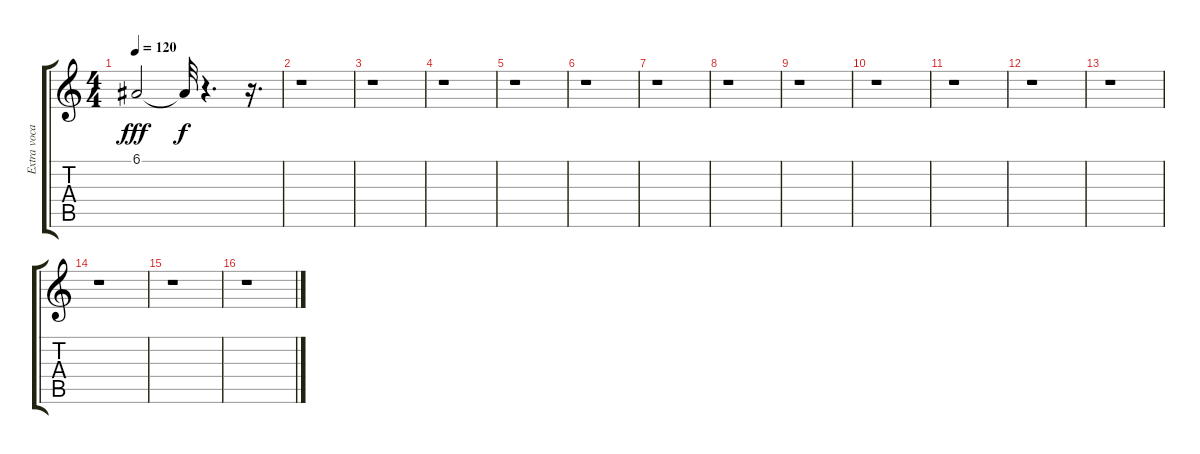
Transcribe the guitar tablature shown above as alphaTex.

\track ("Extra vocals" "Extra voca") {instrument sopranosax}
\staff {score tabs}
\tuning (E4 B3 G3 D3 A2 E2) {hide}
\ts (4 4)
\tempo 120
\clef g2
\ks c
6.1.2{dy fff} 6.1{t}.32{dy f} r.4{d} r.16{d} |
r.1 |
r.1 |
r.1 |
r.1 |
r.1 |
r.1 |
r.1 |
r.1 |
r.1 |
r.1 |
r.1 |
r.1 |
r.1 |
r.1 |
r.1
